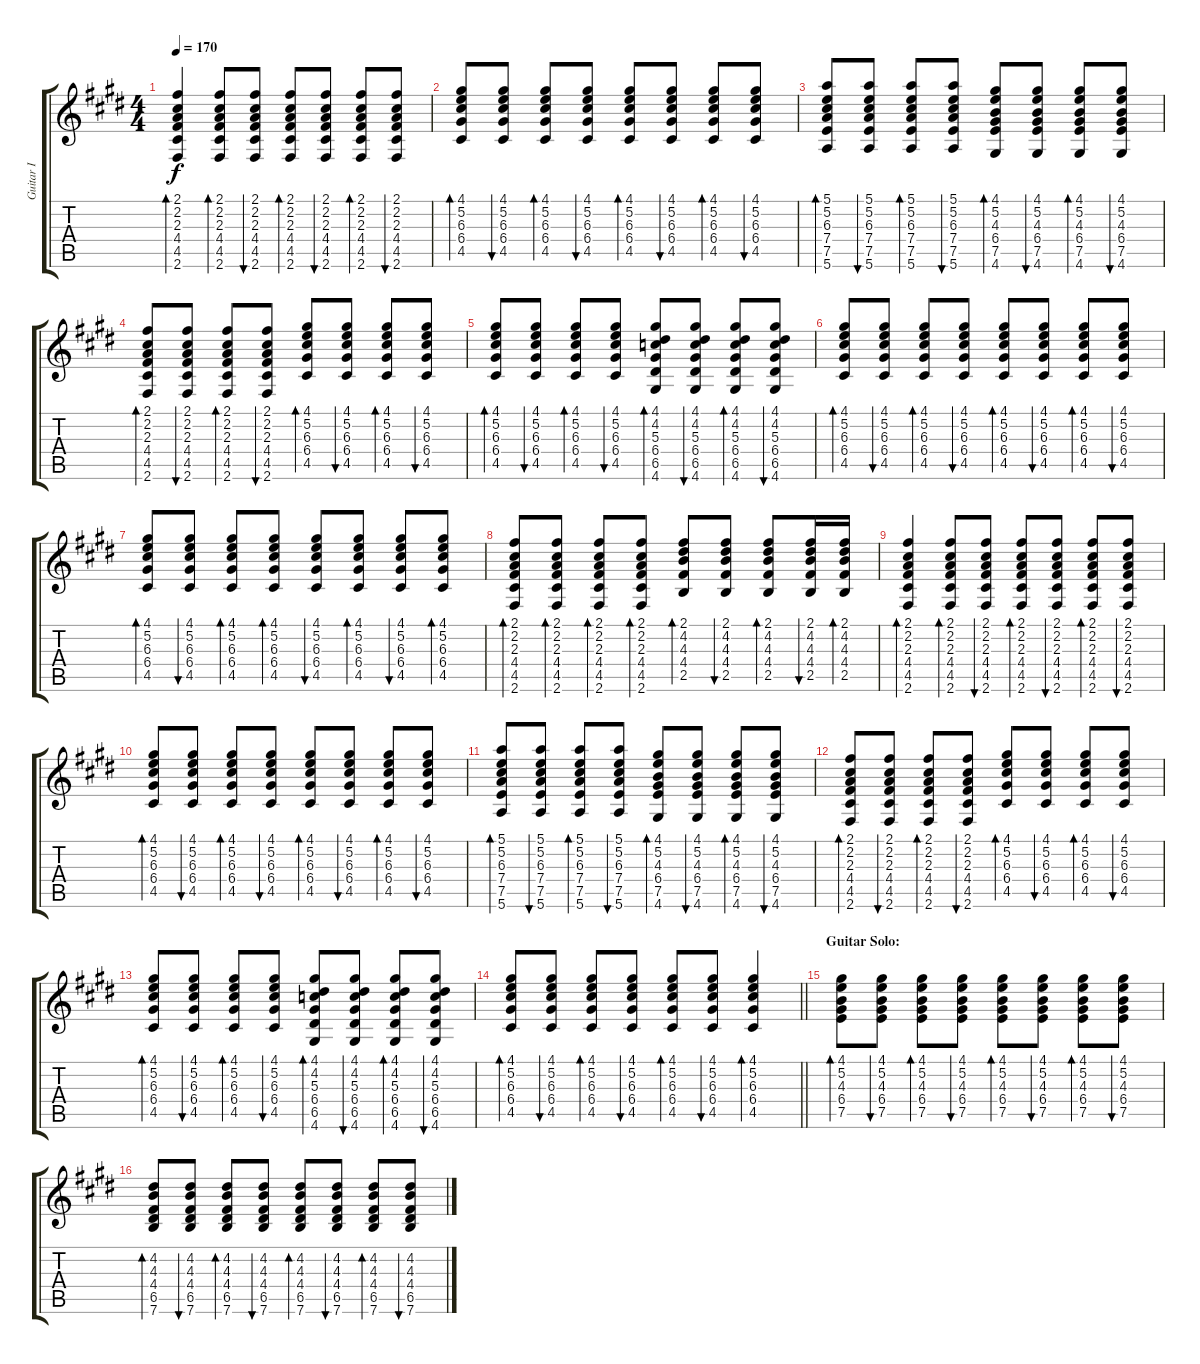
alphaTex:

\track ("Guitar I" "Guitar I") {instrument acousticguitarnylon}
\staff {score tabs}
\tuning (E4 B3 G3 D3 A2 E2) {hide}
\ts (4 4)
\tempo 170
\clef g2
\ks c#minor
(2.1 2.2 2.3 4.4 4.5 2.6).4{bd 240 dy f} (2.1 2.2 2.3 4.4 4.5 2.6).8{bd 120} (2.1 2.2 2.3 4.4 4.5 2.6).8{bu 120} (2.1 2.2 2.3 4.4 4.5 2.6).8{bd 120} (2.1 2.2 2.3 4.4 4.5 2.6).8{bu 120} (2.1 2.2 2.3 4.4 4.5 2.6).8{bd 120} (2.1 2.2 2.3 4.4 4.5 2.6).8{bu 120} |
(4.1 5.2 6.3 6.4 4.5).8{bd 120} (4.1 5.2 6.3 6.4 4.5).8{bu 120} (4.1 5.2 6.3 6.4 4.5).8{bd 120} (4.1 5.2 6.3 6.4 4.5).8{bu 120} (4.1 5.2 6.3 6.4 4.5).8{bd 120} (4.1 5.2 6.3 6.4 4.5).8{bu 120} (4.1 5.2 6.3 6.4 4.5).8{bd 120} (4.1 5.2 6.3 6.4 4.5).8{bu 120} |
(5.1 5.2 6.3 7.4 7.5 5.6).8{bd 120} (5.1 5.2 6.3 7.4 7.5 5.6).8{bu 120} (5.1 5.2 6.3 7.4 7.5 5.6).8{bd 120} (5.1 5.2 6.3 7.4 7.5 5.6).8{bu 120} (4.1 5.2 4.3 6.4 7.5 4.6).8{bd 120} (4.1 5.2 4.3 6.4 7.5 4.6).8{bu 120} (4.1 5.2 4.3 6.4 7.5 4.6).8{bd 120} (4.1 5.2 4.3 6.4 7.5 4.6).8{bu 120} |
(2.1 2.2 2.3 4.4 4.5 2.6).8{bd 120} (2.1 2.2 2.3 4.4 4.5 2.6).8{bu 120} (2.1 2.2 2.3 4.4 4.5 2.6).8{bd 120} (2.1 2.2 2.3 4.4 4.5 2.6).8{bu 120} (4.1 5.2 6.3 6.4 4.5).8{bd 120} (4.1 5.2 6.3 6.4 4.5).8{bu 120} (4.1 5.2 6.3 6.4 4.5).8{bd 120} (4.1 5.2 6.3 6.4 4.5).8{bu 120} |
(4.1 5.2 6.3 6.4 4.5).8{bd 120} (4.1 5.2 6.3 6.4 4.5).8{bu 120} (4.1 5.2 6.3 6.4 4.5).8{bd 120} (4.1 5.2 6.3 6.4 4.5).8{bu 120} (4.1 4.2 5.3 6.4 6.5 4.6).8{bd 120} (4.1 4.2 5.3 6.4 6.5 4.6).8{bu 120} (4.1 4.2 5.3 6.4 6.5 4.6).8{bd 120} (4.1 4.2 5.3 6.4 6.5 4.6).8{bu 120} |
(4.1 5.2 6.3 6.4 4.5).8{bd 120} (4.1 5.2 6.3 6.4 4.5).8{bu 120} (4.1 5.2 6.3 6.4 4.5).8{bd 120} (4.1 5.2 6.3 6.4 4.5).8{bu 120} (4.1 5.2 6.3 6.4 4.5).8{bd 120} (4.1 5.2 6.3 6.4 4.5).8{bu 120} (4.1 5.2 6.3 6.4 4.5).8{bd 120} (4.1 5.2 6.3 6.4 4.5).8{bu 120} |
(4.1 5.2 6.3 6.4 4.5).8{bd 240} (4.1 5.2 6.3 6.4 4.5).8{bu 120} (4.1 5.2 6.3 6.4 4.5).8{bd 120} (4.1 5.2 6.3 6.4 4.5).8{bd 120} (4.1 5.2 6.3 6.4 4.5).8{bu 120} (4.1 5.2 6.3 6.4 4.5).8{bd 120} (4.1 5.2 6.3 6.4 4.5).8{bu 60} (4.1 5.2 6.3 6.4 4.5).8{bd 120} |
(2.1 2.2 2.3 4.4 4.5 2.6).8{bd 60} (2.1 2.2 2.3 4.4 4.5 2.6).8{bd 60} (2.1 2.2 2.3 4.4 4.5 2.6).8{bd 60} (2.1 2.2 2.3 4.4 4.5 2.6).8{bd 60} (2.1 4.2 4.3 4.4 2.5).8{bd 60} (2.1 4.2 4.3 4.4 2.5).8{bu 60} (2.1 4.2 4.3 4.4 2.5).8{bd 60} (2.1 4.2 4.3 4.4 2.5).16{bu 60} (2.1 4.2 4.3 4.4 2.5).16{bd 60} |
(2.1 2.2 2.3 4.4 4.5 2.6).4{bd 240} (2.1 2.2 2.3 4.4 4.5 2.6).8{bd 120} (2.1 2.2 2.3 4.4 4.5 2.6).8{bu 120} (2.1 2.2 2.3 4.4 4.5 2.6).8{bd 120} (2.1 2.2 2.3 4.4 4.5 2.6).8{bu 120} (2.1 2.2 2.3 4.4 4.5 2.6).8{bd 120} (2.1 2.2 2.3 4.4 4.5 2.6).8{bu 120} |
(4.1 5.2 6.3 6.4 4.5).8{bd 120} (4.1 5.2 6.3 6.4 4.5).8{bu 120} (4.1 5.2 6.3 6.4 4.5).8{bd 120} (4.1 5.2 6.3 6.4 4.5).8{bu 120} (4.1 5.2 6.3 6.4 4.5).8{bd 120} (4.1 5.2 6.3 6.4 4.5).8{bu 120} (4.1 5.2 6.3 6.4 4.5).8{bd 120} (4.1 5.2 6.3 6.4 4.5).8{bu 120} |
(5.1 5.2 6.3 7.4 7.5 5.6).8{bd 120} (5.1 5.2 6.3 7.4 7.5 5.6).8{bu 120} (5.1 5.2 6.3 7.4 7.5 5.6).8{bd 120} (5.1 5.2 6.3 7.4 7.5 5.6).8{bu 120} (4.1 5.2 4.3 6.4 7.5 4.6).8{bd 120} (4.1 5.2 4.3 6.4 7.5 4.6).8{bu 120} (4.1 5.2 4.3 6.4 7.5 4.6).8{bd 120} (4.1 5.2 4.3 6.4 7.5 4.6).8{bu 120} |
(2.1 2.2 2.3 4.4 4.5 2.6).8{bd 120} (2.1 2.2 2.3 4.4 4.5 2.6).8{bu 120} (2.1 2.2 2.3 4.4 4.5 2.6).8{bd 120} (2.1 2.2 2.3 4.4 4.5 2.6).8{bu 120} (4.1 5.2 6.3 6.4 4.5).8{bd 120} (4.1 5.2 6.3 6.4 4.5).8{bu 120} (4.1 5.2 6.3 6.4 4.5).8{bd 120} (4.1 5.2 6.3 6.4 4.5).8{bu 120} |
(4.1 5.2 6.3 6.4 4.5).8{bd 120} (4.1 5.2 6.3 6.4 4.5).8{bu 120} (4.1 5.2 6.3 6.4 4.5).8{bd 120} (4.1 5.2 6.3 6.4 4.5).8{bu 120} (4.1 4.2 5.3 6.4 6.5 4.6).8{bd 120} (4.1 4.2 5.3 6.4 6.5 4.6).8{bu 120} (4.1 4.2 5.3 6.4 6.5 4.6).8{bd 120} (4.1 4.2 5.3 6.4 6.5 4.6).8{bu 120} |
\barLineRight lightlight
(4.1 5.2 6.3 6.4 4.5).8{bd 120} (4.1 5.2 6.3 6.4 4.5).8{bu 120} (4.1 5.2 6.3 6.4 4.5).8{bd 120} (4.1 5.2 6.3 6.4 4.5).8{bu 120} (4.1 5.2 6.3 6.4 4.5).8{bd 120} (4.1 5.2 6.3 6.4 4.5).8{bu 120} (4.1 5.2 6.3 6.4 4.5).4{bd 120} |
\section ("" "Guitar Solo:")
(4.1 5.2 4.3 6.4 7.5).8{bd 120 volume 7} (4.1 5.2 4.3 6.4 7.5).8{bu 120} (4.1 5.2 4.3 6.4 7.5).8{bd 120} (4.1 5.2 4.3 6.4 7.5).8{bu 120} (4.1 5.2 4.3 6.4 7.5).8{bd 120} (4.1 5.2 4.3 6.4 7.5).8{bu 120} (4.1 5.2 4.3 6.4 7.5).8{bd 120} (4.1 5.2 4.3 6.4 7.5).8{bu 120} |
(4.2 4.3 4.4 6.5 7.6).8{bd 120} (4.2 4.3 4.4 6.5 7.6).8{bu 120} (4.2 4.3 4.4 6.5 7.6).8{bd 120} (4.2 4.3 4.4 6.5 7.6).8{bu 120} (4.2 4.3 4.4 6.5 7.6).8{bd 120} (4.2 4.3 4.4 6.5 7.6).8{bu 120} (4.2 4.3 4.4 6.5 7.6).8{bd 120} (4.2 4.3 4.4 6.5 7.6).8{bu 120}
